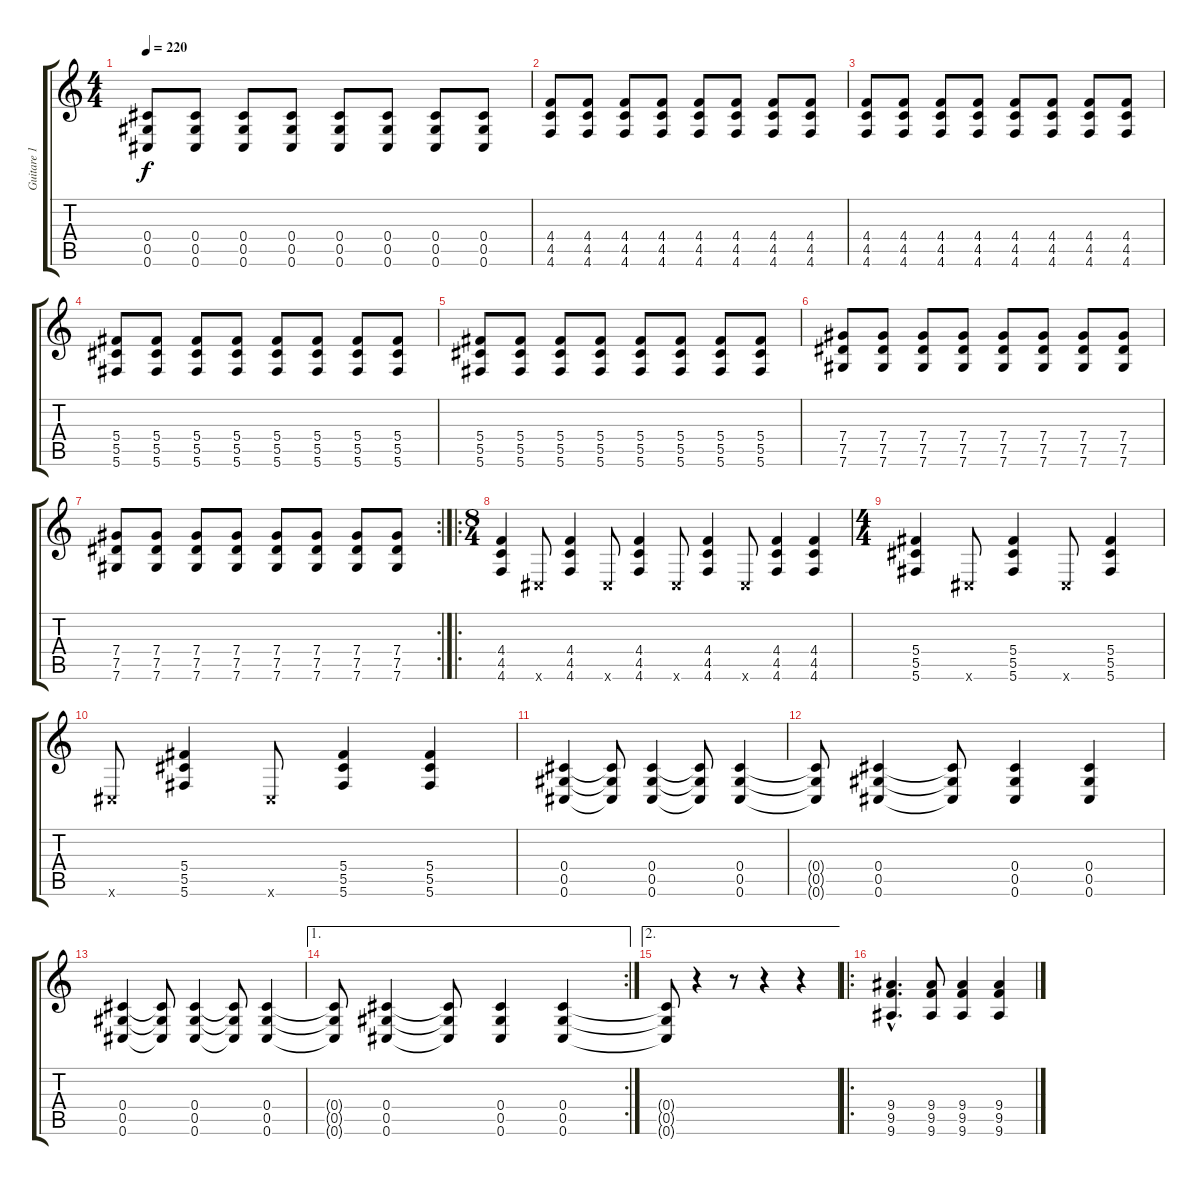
\track ("Guitare 1" "Guitare 1") {instrument overdrivenguitar}
\staff {score tabs}
\tuning (Eb4 Bb3 Gb3 Db3 Ab2 Db2) {hide}
\ts (4 4)
\tempo 220
\clef g2
\ks c
(0.4 0.5 0.6).8{dy f} (0.4 0.5 0.6).8 (0.4 0.5 0.6).8 (0.4 0.5 0.6).8 (0.4 0.5 0.6).8 (0.4 0.5 0.6).8 (0.4 0.5 0.6).8 (0.4 0.5 0.6).8 |
(4.4 4.5 4.6).8 (4.4 4.5 4.6).8 (4.4 4.5 4.6).8 (4.4 4.5 4.6).8 (4.4 4.5 4.6).8 (4.4 4.5 4.6).8 (4.4 4.5 4.6).8 (4.4 4.5 4.6).8 |
(4.4 4.5 4.6).8 (4.4 4.5 4.6).8 (4.4 4.5 4.6).8 (4.4 4.5 4.6).8 (4.4 4.5 4.6).8 (4.4 4.5 4.6).8 (4.4 4.5 4.6).8 (4.4 4.5 4.6).8 |
(5.4 5.5 5.6).8 (5.4 5.5 5.6).8 (5.4 5.5 5.6).8 (5.4 5.5 5.6).8 (5.4 5.5 5.6).8 (5.4 5.5 5.6).8 (5.4 5.5 5.6).8 (5.4 5.5 5.6).8 |
(5.4 5.5 5.6).8 (5.4 5.5 5.6).8 (5.4 5.5 5.6).8 (5.4 5.5 5.6).8 (5.4 5.5 5.6).8 (5.4 5.5 5.6).8 (5.4 5.5 5.6).8 (5.4 5.5 5.6).8 |
(7.4 7.5 7.6).8 (7.4 7.5 7.6).8 (7.4 7.5 7.6).8 (7.4 7.5 7.6).8 (7.4 7.5 7.6).8 (7.4 7.5 7.6).8 (7.4 7.5 7.6).8 (7.4 7.5 7.6).8 |
\rc 2
(7.4 7.5 7.6).8 (7.4 7.5 7.6).8 (7.4 7.5 7.6).8 (7.4 7.5 7.6).8 (7.4 7.5 7.6).8 (7.4 7.5 7.6).8 (7.4 7.5 7.6).8 (7.4 7.5 7.6).8 |
\ro
\ts (8 4)
(4.4 4.5 4.6).4{balance 0 instrument electricguitarmuted} 0.6{x}.8 (4.4 4.5 4.6).4 0.6{x}.8 (4.4 4.5 4.6).4 0.6{x}.8 (4.4 4.5 4.6).4 0.6{x}.8 (4.4 4.5 4.6).4 (4.4 4.5 4.6).4 |
\ts (4 4)
(5.4 5.5 5.6).4 0.6{x}.8 (5.4 5.5 5.6).4 0.6{x}.8 (5.4 5.5 5.6).4 |
0.6{x}.8 (5.4 5.5 5.6).4 0.6{x}.8 (5.4 5.5 5.6).4 (5.4 5.5 5.6).4 |
(0.4 0.5 0.6).4{balance 8 instrument distortionguitar} (0.4{t} 0.5{t} 0.6{t}).8 (0.4 0.5 0.6).4 (0.4{t} 0.5{t} 0.6{t}).8 (0.4 0.5 0.6).4 |
(0.4{t} 0.5{t} 0.6{t}).8 (0.4 0.5 0.6).4 (0.4{t} 0.5{t} 0.6{t}).8 (0.4 0.5 0.6).4 (0.4 0.5 0.6).4 |
(0.4 0.5 0.6).4 (0.4{t} 0.5{t} 0.6{t}).8 (0.4 0.5 0.6).4 (0.4{t} 0.5{t} 0.6{t}).8 (0.4 0.5 0.6).4 |
\ae 1
\rc 2
(0.4{t} 0.5{t} 0.6{t}).8 (0.4 0.5 0.6).4 (0.4{t} 0.5{t} 0.6{t}).8 (0.4 0.5 0.6).4 (0.4 0.5 0.6).4 |
\ae 2
(0.4{t} 0.5{t} 0.6{t}).8 r.4 r.8 r.4 r.4 |
\ro
(9.4{hac} 9.5{hac} 9.6{hac}).4{d} (9.4 9.5 9.6).8 (9.4 9.5 9.6).4 (9.4 9.5 9.6).4
